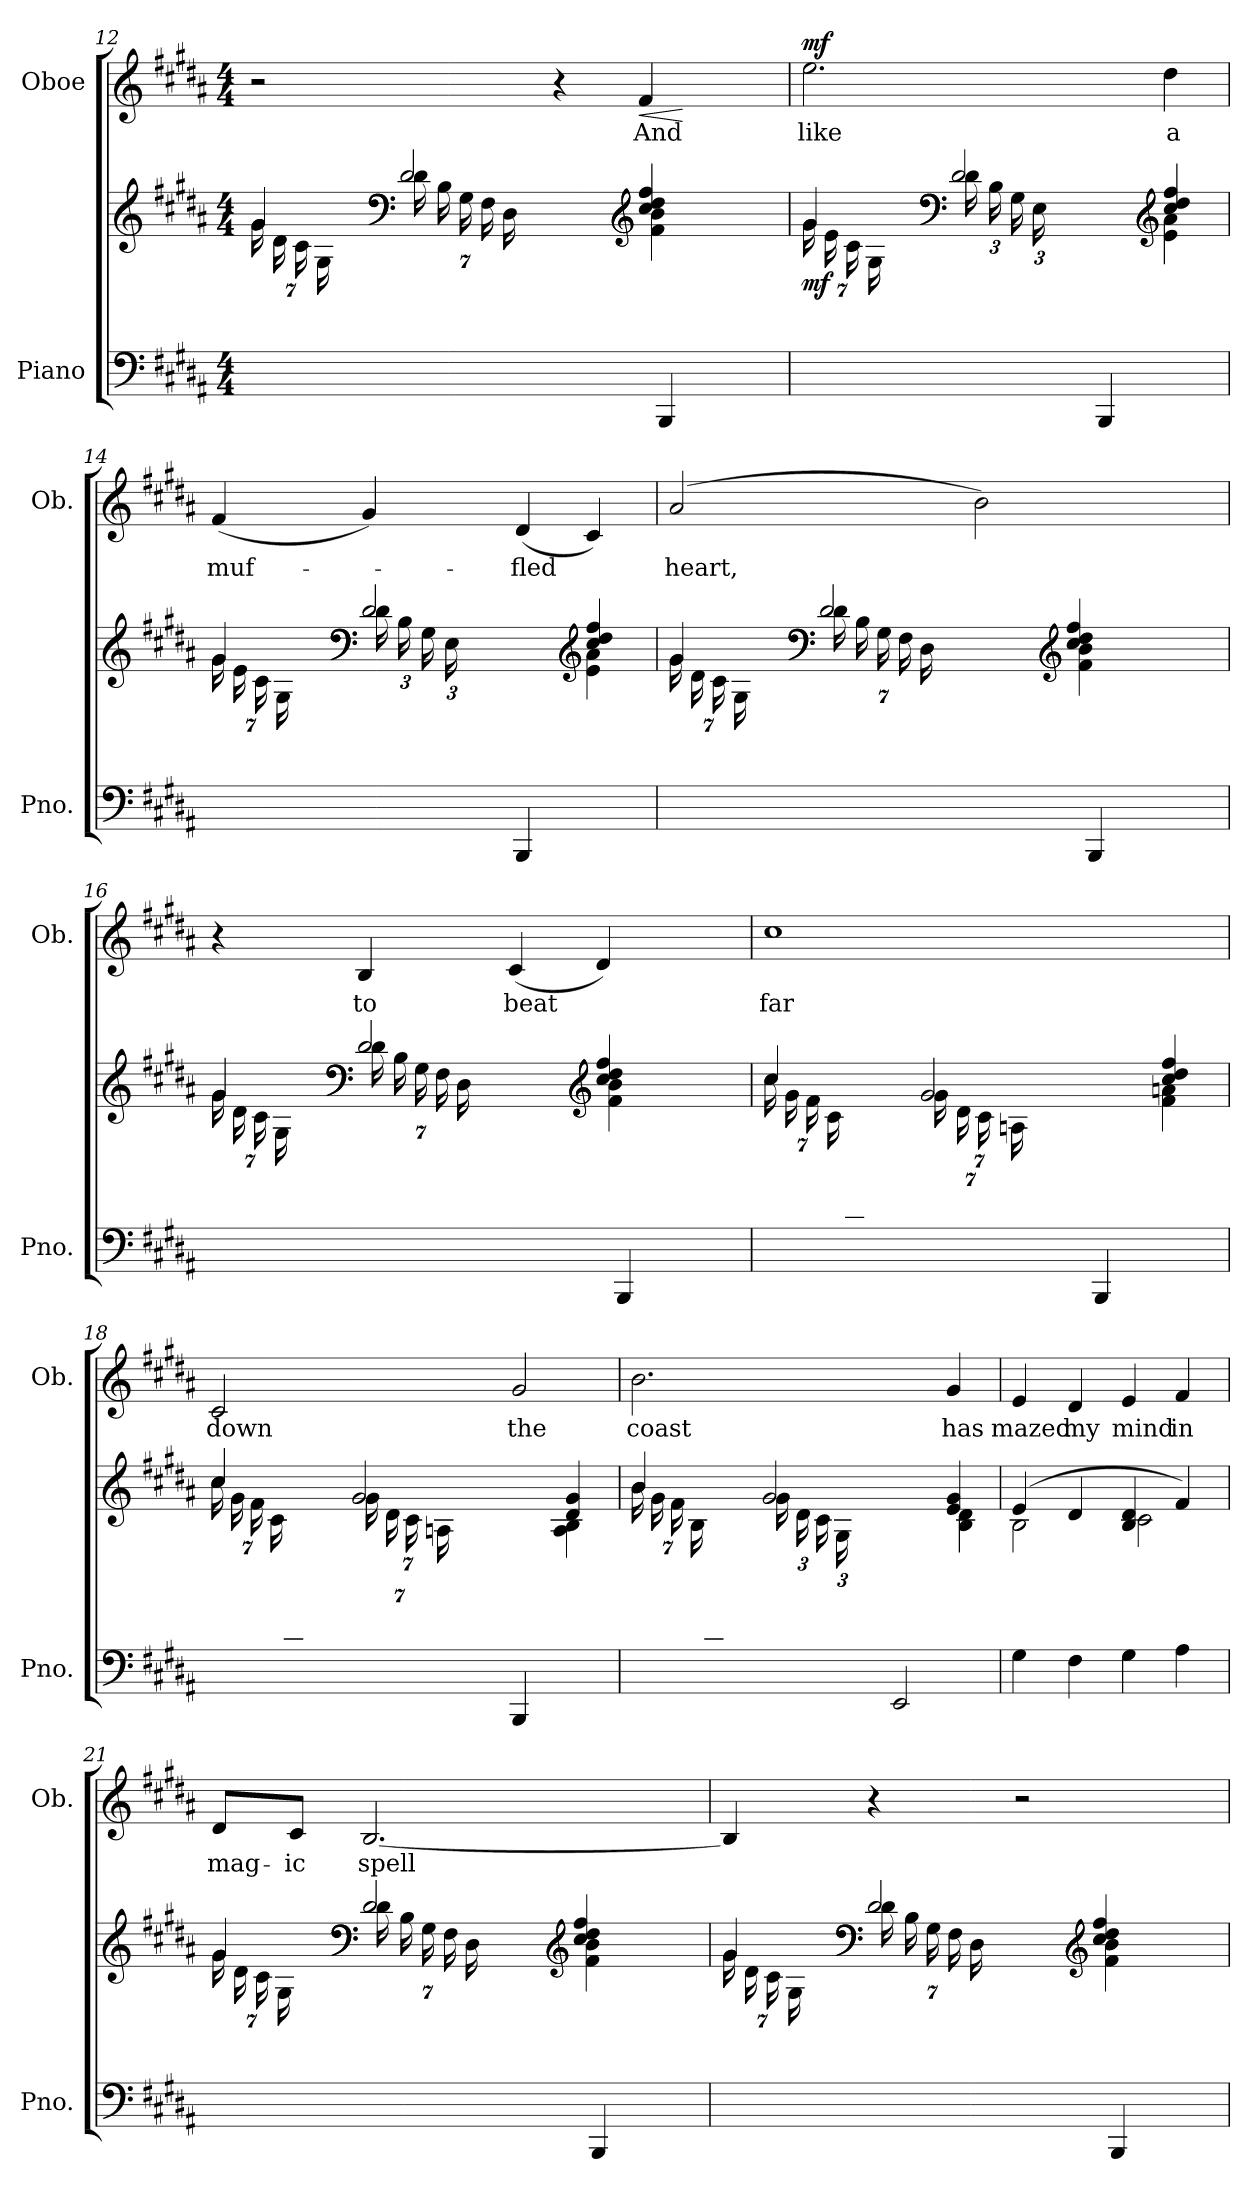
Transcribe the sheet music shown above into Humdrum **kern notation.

**kern	**kern	**dynam	**kern	**text	**dynam
*part2	*part2	*part2	*part1	*part1	*part1
*staff3	*staff2	*staff2/3	*staff1	*staff1	*staff1
*I"Piano	*	*	*I"Oboe	*	*
*I'Pno.	*	*	*I'Ob.	*	*
!!LO:LB:g=z
*clefF4	*clefG2	*	*clefG2	*	*
*k[f#c#g#d#a#]	*k[f#c#g#d#a#]	*	*k[f#c#g#d#a#]	*	*
*M4/4	*M4/4	*	*M4/4	*	*
=12	=12	=12	=12	=12	=12
*	*^	*	*	*	*
*	*	*Xbrackettup	*	*	*	*
7ryy	4g#/	(28g#\LL	.	2r	.	.
.	.	28d#\	.	.	.	.
.	.	28c#\	.	.	.	.
.	.	28G#\	.	.	.	.
28B/	.	14.ryy	.	.	.	.
28F#/	.	.	.	.	.	.
28D#/JJ)	.	.	.	.	.	.
*	*clefF4	*	*	*	*	*
28%5ryy	2d#/	(28d#\LL	.	.	.	.
.	.	28B\	.	.	.	.
.	.	28G#\	.	.	.	.
.	.	28F#\	.	.	.	.
.	.	28D#\	.	.	.	.
28BB/	.	14%3.ryy	.	.	.	.
28FF#/JJ	.	.	.	.	.	.
4BBB/)	.	.	.	4r	.	.
*	*clefG2	*	*	*	*	*
!	!	!	!	!	!LO:LY:b	!LO:HP:b
4ryy	4cc#/ 4dd#/ 4ff#/	4f#\ 4b\	.	4f#/	And	<
*	*v	*v	*	*	*	*
.	.	.	.	.	[
=13	=13	=13	=13	=13	=13
*	*^	*	*	*	*
!	!	!	!LO:DY:b	!	!LO:LY:b	!LO:DY:a
7ryy	4g#/	(28g#\LL	mf	2.ee\	like	mf
.	.	28e\	.	.	.	.
.	.	28c#\	.	.	.	.
.	.	28G#\	.	.	.	.
28A#/	.	14.ryy	.	.	.	.
28E/	.	.	.	.	.	.
28C#/JJ)	.	.	.	.	.	.
*	*clefF4	*	*	*	*	*
6ryy	2d#/	(24d#\LL	.	.	.	.
.	.	24B\	.	.	.	.
.	.	24G#\	.	.	.	.
.	.	24E\	.	.	.	.
24C#/	.	3ryy	.	.	.	.
24FF#/JJ)	.	.	.	.	.	.
4BBB/	.	.	.	.	.	.
*	*clefG2	*	*	*	*	*
!	!	!	!	!	!LO:LY:b	!
4ryy	4cc#/ 4dd#/ 4ff#/	4e\ 4a#\	.	4dd#\	a	.
!!LO:LB:g=z
=14	=14	=14	=14	=14	=14	=14
!	!	!	!	!	!LO:LY:b	!
7ryy	4g#/	(28g#\LL	.	(4f#/	muf-	.
.	.	28e\	.	.	.	.
.	.	28c#\	.	.	.	.
.	.	28G#\	.	.	.	.
28A#/	.	14.ryy	.	.	.	.
28E/	.	.	.	.	.	.
28C#/JJ)	.	.	.	.	.	.
*	*clefF4	*	*	*	*	*
6ryy	2d#/	(24d#\LL	.	4g#/)	.	.
.	.	24B\	.	.	.	.
.	.	24G#\	.	.	.	.
.	.	24E\	.	.	.	.
24C#/	.	3ryy	.	.	.	.
24FF#/JJ)	.	.	.	.	.	.
!	!	!	!	!	!LO:LY:b	!
4BBB/	.	.	.	(4d#/	-fled	.
*	*clefG2	*	*	*	*	*
4ryy	4cc#/ 4dd#/ 4ff#/	4e\ 4a#\	.	4c#/)	.	.
=15	=15	=15	=15	=15	=15	=15
!	!	!	!	!	!LO:LY:b	!
7ryy	4g#/	(28g#\LL	.	(2a#/	heart,	.
.	.	28d#\	.	.	.	.
.	.	28c#\	.	.	.	.
.	.	28G#\	.	.	.	.
28B/	.	14.ryy	.	.	.	.
28F#/	.	.	.	.	.	.
28D#/JJ)	.	.	.	.	.	.
*	*clefF4	*	*	*	*	*
28%5ryy	2d#/	(28d#\LL	.	.	.	.
.	.	28B\	.	.	.	.
.	.	28G#\	.	.	.	.
.	.	28F#\	.	.	.	.
.	.	28D#\	.	.	.	.
28BB/	.	14%3.ryy	.	.	.	.
28FF#/JJ	.	.	.	.	.	.
4BBB/)	.	.	.	2b\)	.	.
*	*clefG2	*	*	*	*	*
4ryy	4cc#/ 4dd#/ 4ff#/	4f#\ 4b\	.	.	.	.
!!LO:PB:g=z
=16	=16	=16	=16	=16	=16	=16
7ryy	4g#/	(28g#\LL	.	4r	.	.
.	.	28d#\	.	.	.	.
.	.	28c#\	.	.	.	.
.	.	28G#\	.	.	.	.
28B/	.	14.ryy	.	.	.	.
28F#/	.	.	.	.	.	.
28D#/JJ)	.	.	.	.	.	.
*	*clefF4	*	*	*	*	*
!	!	!	!	!	!LO:LY:b	!
28%5ryy	2d#/	(28d#\LL	.	4B/	to	.
.	.	28B\	.	.	.	.
.	.	28G#\	.	.	.	.
.	.	28F#\	.	.	.	.
.	.	28D#\	.	.	.	.
28BB/	.	14%3.ryy	.	.	.	.
28FF#/JJ	.	.	.	.	.	.
!	!	!	!	!	!LO:LY:b	!
4BBB/)	.	.	.	(4c#/	beat	.
*	*clefG2	*	*	*	*	*
4ryy	4cc#/ 4dd#/ 4ff#/	4f#\ 4b\	.	4d#/)	.	.
=17	=17	=17	=17	=17	=17	=17
!	!	!	!	!	!LO:LY:b	!
7ryy	4cc#/	(28cc#\LL	.	1cc#	far	.
.	.	28g#\	.	.	.	.
.	.	28f#\	.	.	.	.
.	.	28c#\	.	.	.	.
28c#/	.	14.ryy	.	.	.	.
28An/	.	.	.	.	.	.
28F#/JJ)	.	.	.	.	.	.
7ryy	2g#/	(28g#\LL	.	.	.	.
.	.	28d#\	.	.	.	.
.	.	28c#\	.	.	.	.
.	.	28An\	.	.	.	.
28F#/	.	14%5ryy	.	.	.	.
28BB/	.	.	.	.	.	.
28FF#/JJ	.	.	.	.	.	.
4BBB/)	.	.	.	.	.	.
4ryy	4cc#/ 4dd#/ 4ff#/	4f#\ 4an\	.	.	.	.
!!LO:LB:g=z
=18	=18	=18	=18	=18	=18	=18
!	!	!	!	!	!LO:LY:b	!
7ryy	4cc#/	(28cc#\LL	.	2c#/	down	.
.	.	28g#\	.	.	.	.
.	.	28f#\	.	.	.	.
.	.	28c#\	.	.	.	.
28d#/	.	14.ryy	.	.	.	.
28An/	.	.	.	.	.	.
28F#/JJ)	.	.	.	.	.	.
7ryy	2g#/	(28g#\LL	.	.	.	.
.	.	28d#\	.	.	.	.
.	.	28c#\	.	.	.	.
.	.	28An\	.	.	.	.
28F#/	.	14%5ryy	.	.	.	.
28BB/	.	.	.	.	.	.
28FF#/JJ	.	.	.	.	.	.
!	!	!	!	!	!LO:LY:b	!
4BBB/)	.	.	.	2g#/	the	.
4ryy	4d#/ 4g#/	4A\ 4B\	.	.	.	.
=19	=19	=19	=19	=19	=19	=19
*^	*	*	*	*	*	*
!	!	!	!	!	!	!LO:LY:b	!
7ryy	2ryy	4b/	(28b\LL	.	2.b\	coast	.
.	.	.	28g#\	.	.	.	.
.	.	.	28f#\	.	.	.	.
.	.	.	28B\	.	.	.	.
28c#/	.	.	14.ryy	.	.	.	.
28G#/	.	.	.	.	.	.	.
28E/JJ)	.	.	.	.	.	.	.
6ryy	.	2g#/	(24g#\LL	.	.	.	.
.	.	.	24d#\	.	.	.	.
.	.	.	24c#\	.	.	.	.
.	.	.	24G#\	.	.	.	.
24E/	.	.	3ryy	.	.	.	.
24BB/JJ)	.	.	.	.	.	.	.
4ryy	2EE/	.	.	.	.	.	.
!	!	!	!	!	!	!LO:LY:b	!
4ryy	.	4e/ 4g#/	4B\ 4d#\	.	4g#/	has	.
*v	*v	*	*	*	*	*	*
=20	=20	=20	=20	=20	=20	=20
!	!	!	!	!	!LO:LY:b	!
4G#\	(4e/	2B\	.	4e/	mazed	.
!	!	!	!	!	!LO:LY:b	!
4F#\	4d#/	.	.	4d#/	my	.
!	!	!	!	!	!LO:LY:b	!
4G#\	4B/ 4d#/	2c#\	.	4e/	mind	.
!	!	!	!	!	!LO:LY:b	!
4A#\	4f#/)	.	.	4f#/	in	.
!!LO:LB:g=z
=21	=21	=21	=21	=21	=21	=21
!	!	!	!	!	!LO:LY:b	!
7ryy	4g#/	(28g#\LL	.	8d#/L	mag-	.
.	.	28d#\	.	.	.	.
.	.	28c#\	.	.	.	.
.	.	28G#\	.	.	.	.
!	!	!	!	!	!LO:LY:b	!
.	.	.	.	8c#/J	-ic	.
28B/	.	14.ryy	.	.	.	.
28F#/	.	.	.	.	.	.
28D#/JJ)	.	.	.	.	.	.
*	*clefF4	*	*	*	*	*
!	!	!	!	!	!LO:LY:b	!
28%5ryy	2d#/	(28d#\LL	.	[2.B/	spell	.
.	.	28B\	.	.	.	.
.	.	28G#\	.	.	.	.
.	.	28F#\	.	.	.	.
.	.	28D#\	.	.	.	.
28BB/	.	14%3.ryy	.	.	.	.
28FF#/JJ	.	.	.	.	.	.
4BBB/)	.	.	.	.	.	.
*	*clefG2	*	*	*	*	*
4ryy	4cc#/ 4dd#/ 4ff#/	4f#\ 4b\	.	.	.	.
=22	=22	=22	=22	=22	=22	=22
7ryy	4g#/	(28g#\LL	.	4B/]	.	.
.	.	28d#\	.	.	.	.
.	.	28c#\	.	.	.	.
.	.	28G#\	.	.	.	.
28B/	.	14.ryy	.	.	.	.
28F#/	.	.	.	.	.	.
28D#/JJ)	.	.	.	.	.	.
*	*clefF4	*	*	*	*	*
28%5ryy	2d#/	(28d#\LL	.	4r	.	.
.	.	28B\	.	.	.	.
.	.	28G#\	.	.	.	.
.	.	28F#\	.	.	.	.
.	.	28D#\	.	.	.	.
28BB/	.	14%3.ryy	.	.	.	.
28FF#/JJ	.	.	.	.	.	.
4BBB/)	.	.	.	2r	.	.
*	*clefG2	*	*	*	*	*
4ryy	4cc#/ 4dd#/ 4ff#/	4f#\ 4b\	.	.	.	.
*	*v	*v	*	*	*	*
=	=	=	=	=	=
*-	*-	*-	*-	*-	*-
